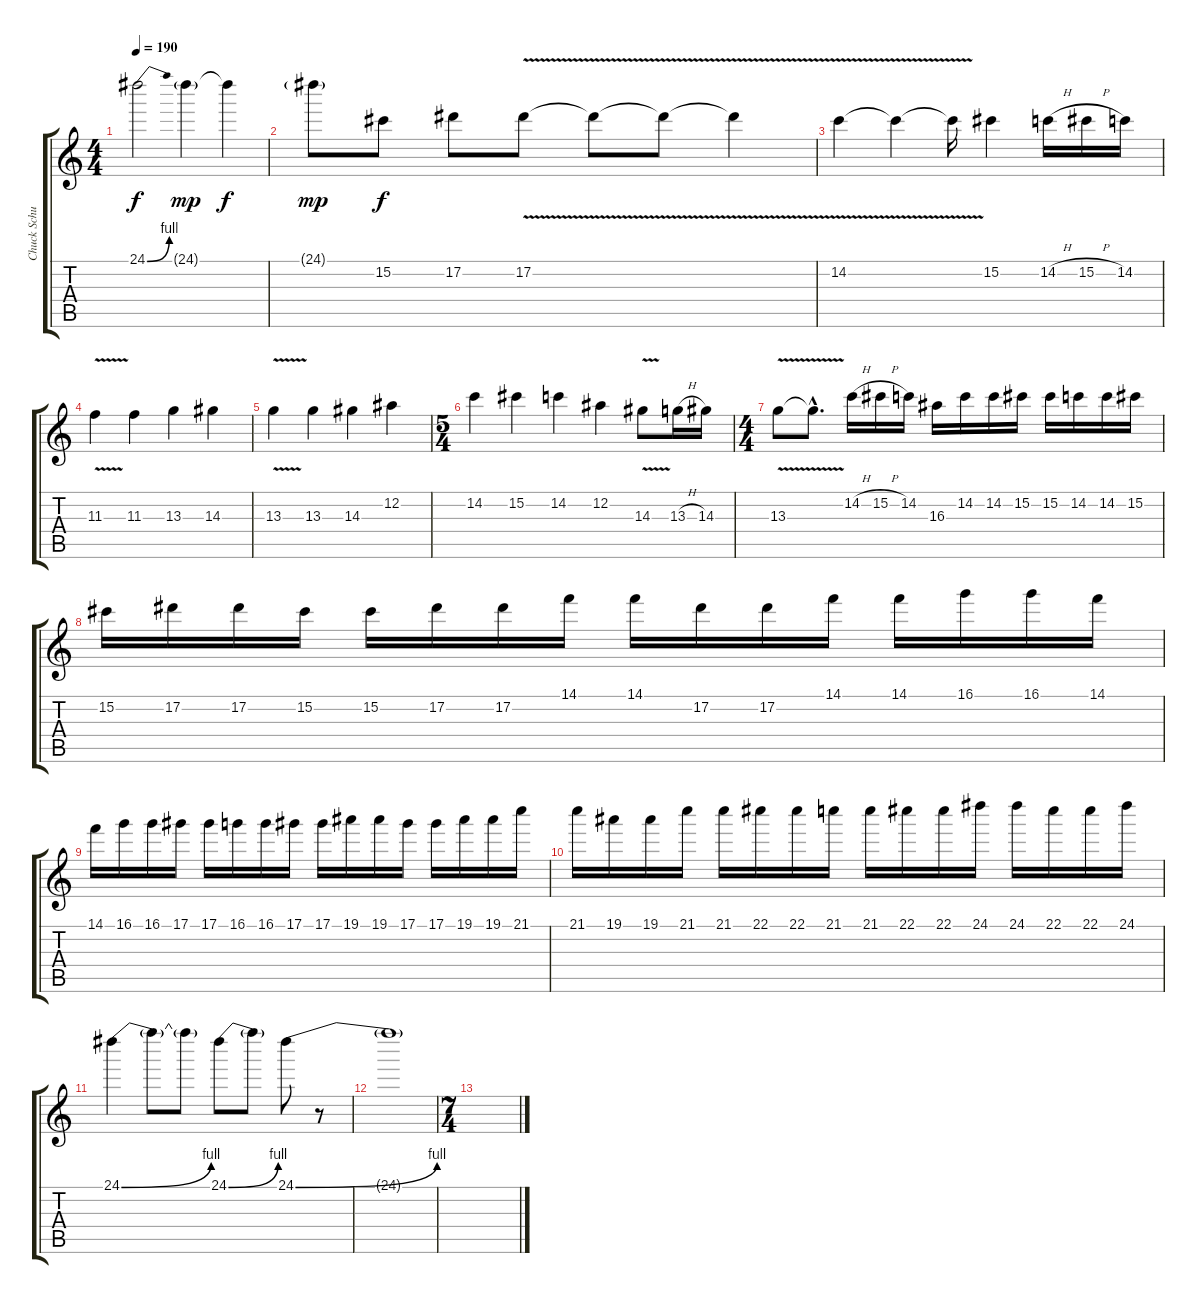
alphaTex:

\track ("Chuck Schuldiner" "Chuck Schu") {instrument distortionguitar}
\staff {score tabs}
\tuning (Eb4 Bb3 Gb3 Db3 Ab2 Eb2) {hide}
\ts (4 4)
\tempo 190
\clef g2
\ks c
24.1{be (bend 0 0 60 4)}.2{dy f} 24.1{g}.4{dy mp} 24.1{t}.4{dy f} |
24.1{g}.8{dy mp} 15.2.8{dy f} 17.2.8 17.2{v}.8 17.2{v t}.8 17.2{v t}.8 17.2{v t}.4 |
14.2{v}.4 14.2{v t}.4 14.2{v t}.16 15.2.4 14.2{h}.16 15.2{h}.16 14.2.16 |
11.3{v}.4 11.3.4 13.3.4 14.3.4 |
13.3{v}.4 13.3.4 14.3.4 12.2.4 |
\ts (5 4)
14.2.4 15.2.4 14.2.4 12.2.4 14.3{v}.8 13.3{h}.16 14.3.16 |
\ts (4 4)
13.3{v}.8 13.3{hac t}.8{d} 14.2{h}.16 15.2{h}.16 14.2.16 16.3.16 14.2.16 14.2.16 15.2.16 15.2.16 14.2.16 14.2.16 15.2.16 |
15.2.16 17.2.16 17.2.16 15.2.16 15.2.16 17.2.16 17.2.16 14.1.16 14.1.16 17.2.16 17.2.16 14.1.16 14.1.16 16.1.16 16.1.16 14.1.16 |
14.1.16 16.1.16 16.1.16 17.1.16 17.1.16 16.1.16 16.1.16 17.1.16 17.1.16 19.1.16 19.1.16 17.1.16 17.1.16 19.1.16 19.1.16 21.1.16 |
21.1.16 19.1.16 19.1.16 21.1.16 21.1.16 22.1.16 22.1.16 21.1.16 21.1.16 22.1.16 22.1.16 24.1.16 24.1.16 22.1.16 22.1.16 24.1.16 |
24.1{be (bend 0 0 60 4)}.4 24.1{t}.8 24.1{t}.8 24.1{be (bend 0 0 60 4)}.8 24.1{t}.8 24.1{be (bend 0 0 60 4)}.8 r.8 |
24.1{t}.1 |
\ts (7 4)
